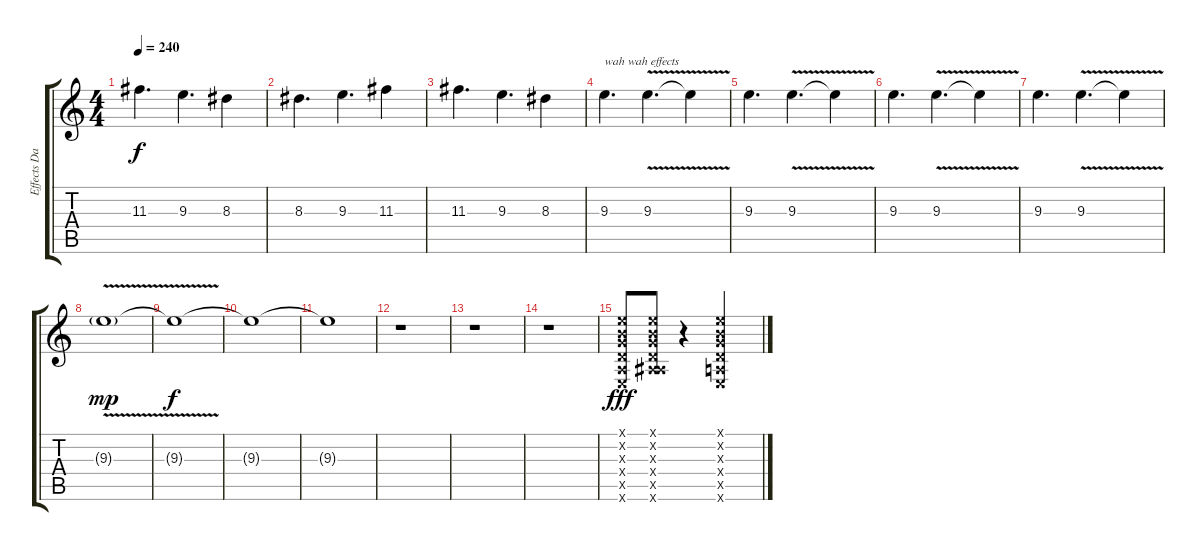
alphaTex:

\track ("Effects Dave \"Brownsound\" Baksh " "Effects Da") {instrument distortionguitar}
\staff {score tabs}
\tuning (E4 B3 G3 D3 A2 E2) {hide}
\ts (4 4)
\tempo 240
\clef g2
\ks c
11.3.4{d dy f} 9.3.4{d} 8.3.4 |
8.3.4{d} 9.3.4{d} 11.3.4 |
11.3.4{d} 9.3.4{d} 8.3.4 |
9.3.4{d txt "wah wah effects" volume 13} 9.3{v}.4{d} 9.3{t}.4 |
9.3.4{d} 9.3{v}.4{d} 9.3{t}.4 |
9.3.4{d} 9.3{v}.4{d} 9.3{t}.4 |
9.3.4{d} 9.3{v}.4{d} 9.3{t}.4 |
9.3{v g}.1{dy mp volume 0} |
9.3{t}.1{dy f} |
9.3{t}.1 |
9.3{t}.1 |
r.1 |
r.1 |
r.1 |
(0.1{x} 0.2{x} 0.3{x} 0.4{x} 0.5{x} 0.6{x}).8{dy fff volume 16} (0.1{x} 0.2{x} 0.3{x} 0.4{x} 0.5{x} 6.6{x}).8 r.4 (0.1{x} 0.2{x} 0.3{x} 0.4{x} 0.5{x} 0.6{x}).2
